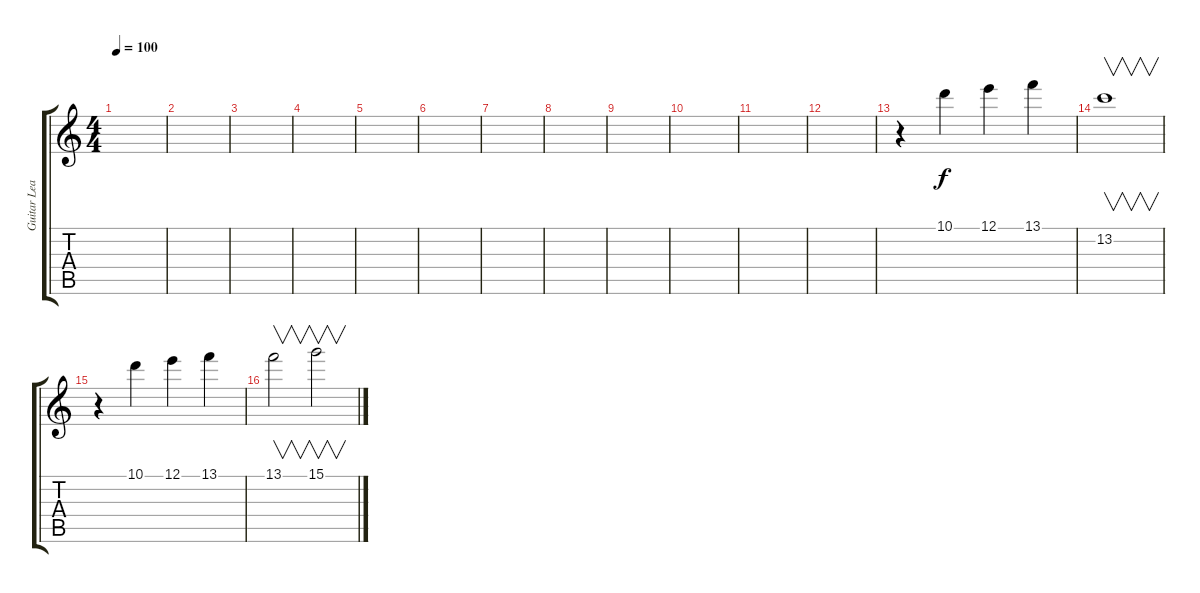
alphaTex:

\track ("Guitar Lead" "Guitar Lea") {instrument distortionguitar}
\staff {score tabs}
\tuning (E4 B3 G3 D3 A2 E2) {hide}
\ts (4 4)
\tempo 100
\clef g2
\ks c
|
|
|
|
|
|
|
|
|
|
|
|
r.4 10.1.4 12.1.4 13.1.4 |
13.2.1{v} |
r.4 10.1.4 12.1.4 13.1.4 |
13.1.2{v} 15.1.2{v}
